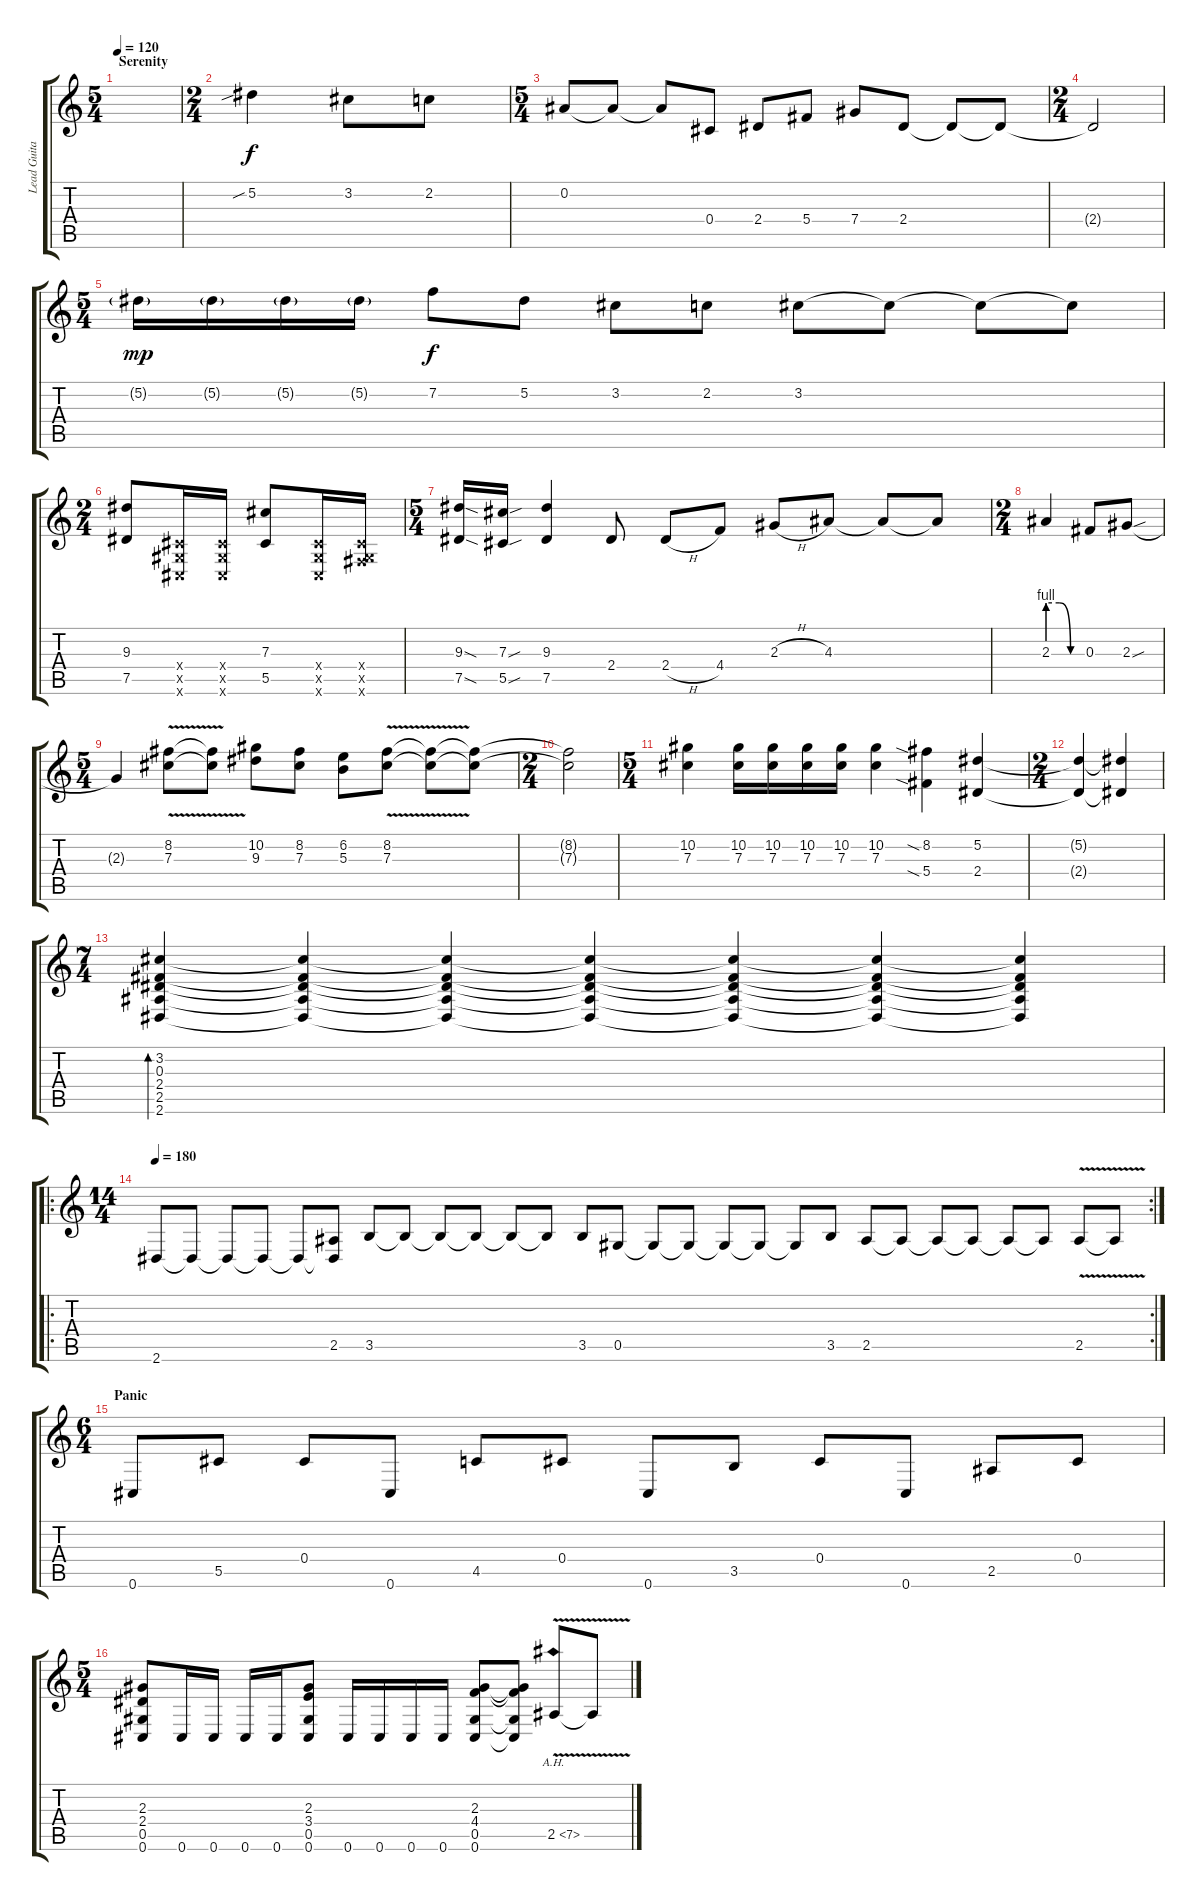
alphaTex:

\track ("Lead Guitar" "Lead Guita") {instrument overdrivenguitar}
\staff {score tabs}
\tuning (Eb4 Bb3 Gb3 Db3 Ab2 Db2) {hide}
\ts (5 4)
\section ("" "Serenity")
\tempo 120
\clef g2
\ks c
|
\ts (2 4)
5.2{sib}.4 3.2.8 2.2.8 |
\ts (5 4)
0.2.8 0.2{t}.8 0.2{t}.8 0.4.8 2.4.8 5.4.8 7.4.8 2.4.8 2.4{t}.8 2.4{t}.8 |
\ts (2 4)
2.4{t}.2 |
\ts (5 4)
5.2{g}.16{dy mp} 5.2{g}.16 5.2{g}.16 5.2{g}.16 7.2.8{dy f} 5.2.8 3.2.8 2.2.8 3.2.8 3.2{t}.8 3.2{t}.8 3.2{t}.8 |
\ts (2 4)
(9.3 7.5).8 (0.4{x} 0.5{x} 0.6{x}).16 (0.4{x} 0.5{x} 0.6{x}).16 (7.3 5.5).8 (0.4{x} 0.5{x} 0.6{x}).16 (0.4{x} 0.5{x} 5.6{x}).16 |
\ts (5 4)
(9.3{sod} 7.5{sod}).16 (7.3{sou} 5.5{sou}).16 (9.3 7.5).4 2.4.8 2.4{h}.8 4.4.8 2.3{h}.8 4.3.8 4.3{t}.8 4.3{t}.8 |
\ts (2 4)
2.3{be (custom 0 4 20 4 40 0 60 0)}.4 0.3.8 2.3{sou}.8 |
\ts (5 4)
2.3{t}.4 (8.2{v} 7.3{v}).8 (8.2{t} 7.3{t}).8 (10.2 9.3).8 (8.2 7.3).8 (6.2 5.3).8 (8.2{v} 7.3{v}).8 (8.2{t} 7.3{t}).8 (8.2{t} 7.3{t}).8 |
\ts (2 4)
(8.2{t} 7.3{t}).2 |
\ts (5 4)
(10.2 7.3).4 (10.2 7.3).16 (10.2 7.3).16 (10.2 7.3).16 (10.2 7.3).16 (10.2 7.3).4 (8.2{sia} 5.4{sia}).4 (5.2 2.4).4 |
\ts (2 4)
(5.2{t} 2.4{t}).4 (5.2{t} 2.4{t}).4 |
\ts (7 4)
(3.2 0.3 2.4 2.5 2.6).4{bd 480} (3.2{t} 0.3{t} 2.4{t} 2.5{t} 2.6{t}).4 (3.2{t} 0.3{t} 2.4{t} 2.5{t} 2.6{t}).4 (3.2{t} 0.3{t} 2.4{t} 2.5{t} 2.6{t}).4 (3.2{t} 0.3{t} 2.4{t} 2.5{t} 2.6{t}).4 (3.2{t} 0.3{t} 2.4{t} 2.5{t} 2.6{t}).4 (3.2{t} 0.3{t} 2.4{t} 2.5{t} 2.6{t}).4 |
\ro
\rc 2
\ts (14 4)
\tempo 180
2.6.8 2.6{t}.8 2.6{t}.8 2.6{t}.8 2.6{t}.8 (2.5 2.6{t}).8 3.5.8 3.5{t}.8 3.5{t}.8 3.5{t}.8 3.5{t}.8 3.5{t}.8 3.5.8 0.5.8 0.5{t}.8 0.5{t}.8 0.5{t}.8 0.5{t}.8 0.5{t}.8 3.5.8 2.5.8 2.5{t}.8 2.5{t}.8 2.5{t}.8 2.5{t}.8 2.5{t}.8 2.5{v}.8 2.5{t}.8 |
\ts (6 4)
\section ("" "Panic")
0.6.8{instrument overdrivenguitar} 5.5.8 0.4.8 0.6.8 4.5.8 0.4.8 0.6.8 3.5.8 0.4.8 0.6.8 2.5.8 0.4.8 |
\ts (5 4)
(2.3 2.4 0.5 0.6).8 0.6.16 0.6.16 0.6.16 0.6.16 (2.3 3.4 0.5 0.6).8 0.6.16 0.6.16 0.6.16 0.6.16 (2.3 4.4 0.5 0.6).8 (2.3{t} 4.4{t} 0.5{t} 0.6{t}).8 2.5{ah 5 v}.8 2.5{t}.8
